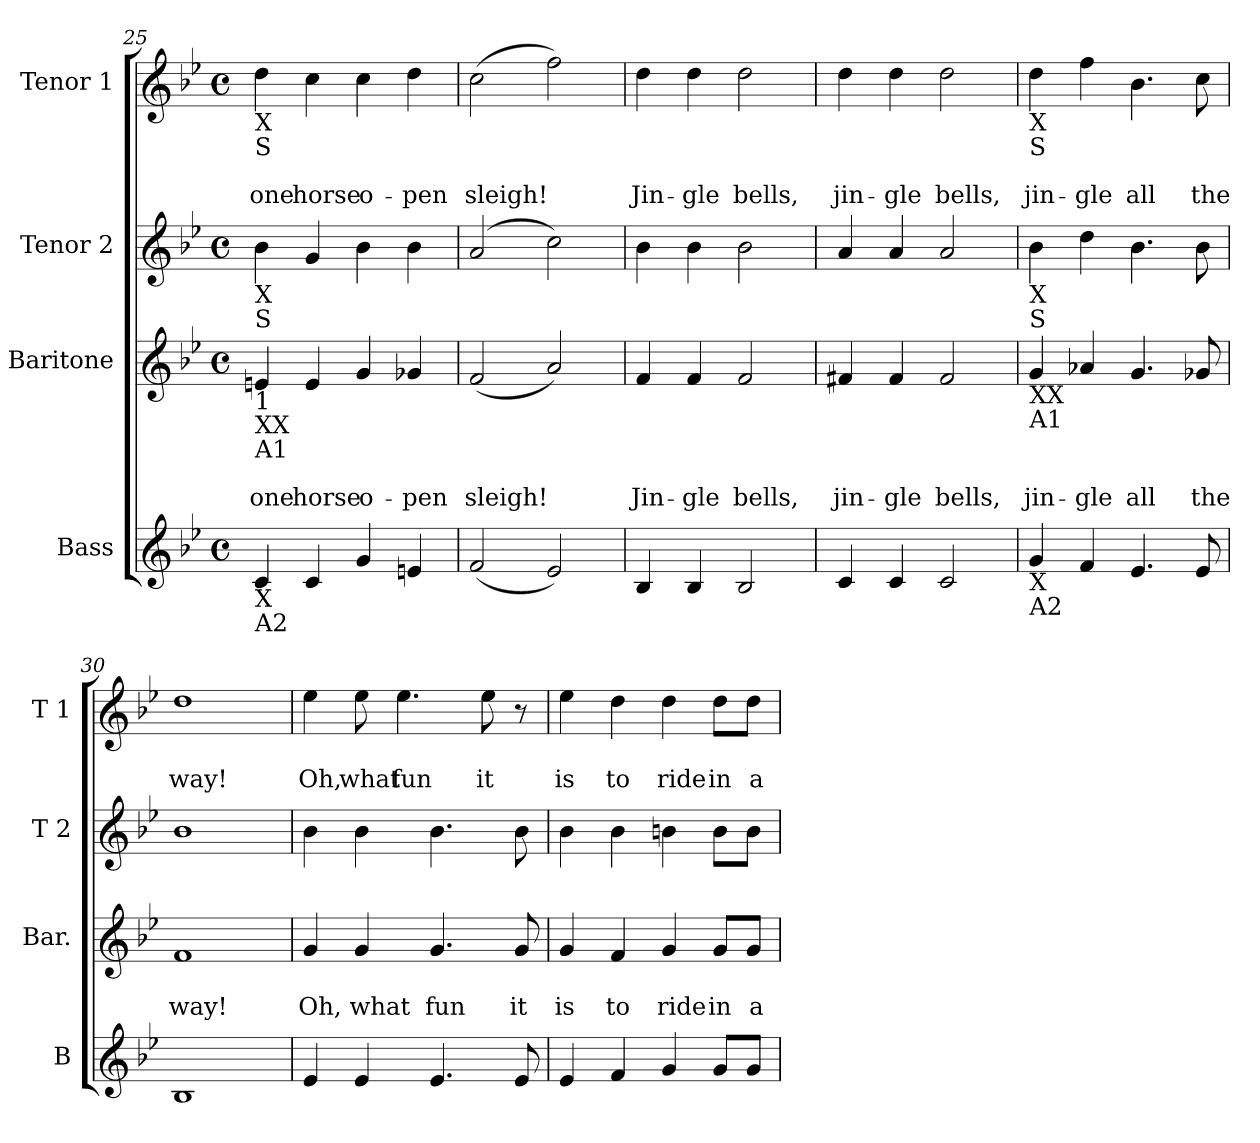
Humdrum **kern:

**kern	**kern	**text	**text	**kern	**kern	**text	**text
*part4	*part3	*part3	*part3	*part2	*part1	*part1	*part1
*staff4	*staff3	*staff3	*staff3	*staff2	*staff1	*staff1	*staff1
*I"Bass	*I"Baritone	*	*	*I"Tenor 2	*I"Tenor 1	*	*
*I'B	*I'Bar.	*	*	*I'T 2	*I'T 1	*	*
!!LO:PB:g=z
*clefG2	*clefG2	*	*	*clefG2	*clefG2	*	*
*k[b-e-]	*k[b-e-]	*	*	*k[b-e-]	*k[b-e-]	*	*
*B-:	*B-:	*	*	*B-:	*B-:	*	*
*M4/4	*M4/4	*	*	*M4/4	*M4/4	*	*
*met(c)	*met(c)	*	*	*met(c)	*met(c)	*	*
=25	=25	=25	=25	=25	=25	=25	=25
!	!	!	!	!	!LO:TX:b:t=X	!	!
!	!	!	!	!	!LO:TX:b:t=S	!	!
!	!	!	!	!LO:TX:b:t=X	!	!	!
!	!	!	!	!LO:TX:b:t=S	!	!	!
!	!LO:TX:b:t=1	!	!	!	!	!	!
!	!LO:TX:b:t=XX	!	!	!	!	!	!
!	!LO:TX:b:t=A1	!	!	!	!	!	!
!LO:TX:b:t=X	!	!	!	!	!	!	!
!LO:TX:b:t=A2	!	!	!	!	!	!	!
4c/	4en/	.	one	4b-\	4dd\	.	one
4c/	4e/	.	horse	4g/	4cc\	.	horse
4g/	4g/	.	o-	4b-\	4cc\	.	o-
4en/	4g-X/	.	-pen	4b-\	4dd\	.	-pen
=26	=26	=26	=26	=26	=26	=26	=26
(2f/	(2f/	.	sleigh!	(2a/	(2cc\	.	sleigh!
2e-/)	2a/)	.	.	2cc\)	2ff\)	.	.
=27	=27	=27	=27	=27	=27	=27	=27
4B-/	4f/	.	Jin-	4b-\	4dd\	.	Jin-
4B-/	4f/	.	-gle	4b-\	4dd\	.	-gle
2B-/	2f/	.	bells,	2b-\	2dd\	.	bells,
=28	=28	=28	=28	=28	=28	=28	=28
4c/	4f#X/	.	jin-	4a/	4dd\	.	jin-
4c/	4f#/	.	-gle	4a/	4dd\	.	-gle
2c/	2f#/	.	bells,	2a/	2dd\	.	bells,
!!LO:LB:g=z
=29	=29	=29	=29	=29	=29	=29	=29
!	!	!	!	!	!LO:TX:b:t=X	!	!
!	!	!	!	!	!LO:TX:b:t=S	!	!
!	!	!	!	!LO:TX:b:t=X	!	!	!
!	!	!	!	!LO:TX:b:t=S	!	!	!
!	!LO:TX:b:t=XX	!	!	!	!	!	!
!	!LO:TX:b:t=A1	!	!	!	!	!	!
!LO:TX:b:t=X	!	!	!	!	!	!	!
!LO:TX:b:t=A2	!	!	!	!	!	!	!
4g/	4g/	.	jin-	4b-\	4dd\	.	jin-
4f/	4a-X/	.	-gle	4dd\	4ff\	.	-gle
4.e-/	4.g/	.	all	4.b-\	4.b-\	.	all
8e-/	8g-X/	.	the	8b-\	8cc\	.	the
=30	=30	=30	=30	=30	=30	=30	=30
1B-	1f	.	way!	1b-	1dd	.	way!
=31	=31	=31	=31	=31	=31	=31	=31
4e-/	4g/	.	Oh,	4b-\	4ee-\	.	Oh,
4e-/	4g/	.	what	4b-\	8ee-\	.	what
.	.	.	.	.	4.ee-\	.	fun
4.e-/	4.g/	.	fun	4.b-\	.	.	.
.	.	.	.	.	8ee-\	.	it
8e-/	8g/	.	it	8b-\	8r	.	.
=32	=32	=32	=32	=32	=32	=32	=32
4e-/	4g/	.	is	4b-\	4ee-\	.	is
4f/	4f/	.	to	4b-\	4dd\	.	to
4g/	4g/	.	ride	4bn\	4dd\	.	ride
8g/L	8g/L	.	in	8b\L	8dd\L	.	in
8g/J	8g/J	.	a	8b\J	8dd\J	.	a-
=	=	=	=	=	=	=	=
*-	*-	*-	*-	*-	*-	*-	*-
